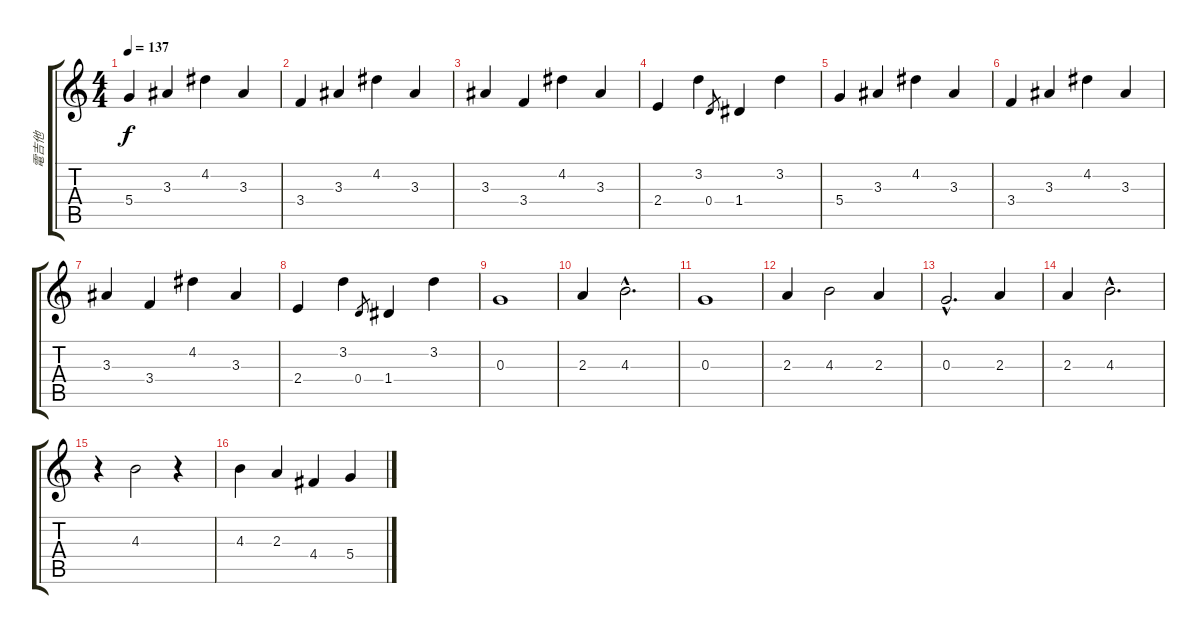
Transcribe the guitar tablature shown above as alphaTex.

\track ("電吉他" "電吉他") {instrument overdrivenguitar}
\staff {score tabs}
\tuning (E4 B3 G3 D3 A2 E2) {hide}
\ts (4 4)
\tempo 137
\clef g2
\ks c
5.4.4{dy f} 3.3.4 4.2.4 3.3.4 |
3.4.4 3.3.4 4.2.4 3.3.4 |
3.3.4 3.4.4 4.2.4 3.3.4 |
2.4.4 3.2.4 0.4.8{gr} 1.4.4 3.2.4 |
5.4.4 3.3.4 4.2.4 3.3.4 |
3.4.4 3.3.4 4.2.4 3.3.4 |
3.3.4 3.4.4 4.2.4 3.3.4 |
2.4.4 3.2.4 0.4.8{gr} 1.4.4 3.2.4 |
0.3.1 |
2.3.4 4.3{hac}.2{d} |
0.3.1 |
2.3.4 4.3.2 2.3.4 |
0.3{hac}.2{d} 2.3.4 |
2.3.4 4.3{hac}.2{d} |
r.4 4.3.2 r.4 |
4.3.4 2.3.4 4.4.4 5.4.4
